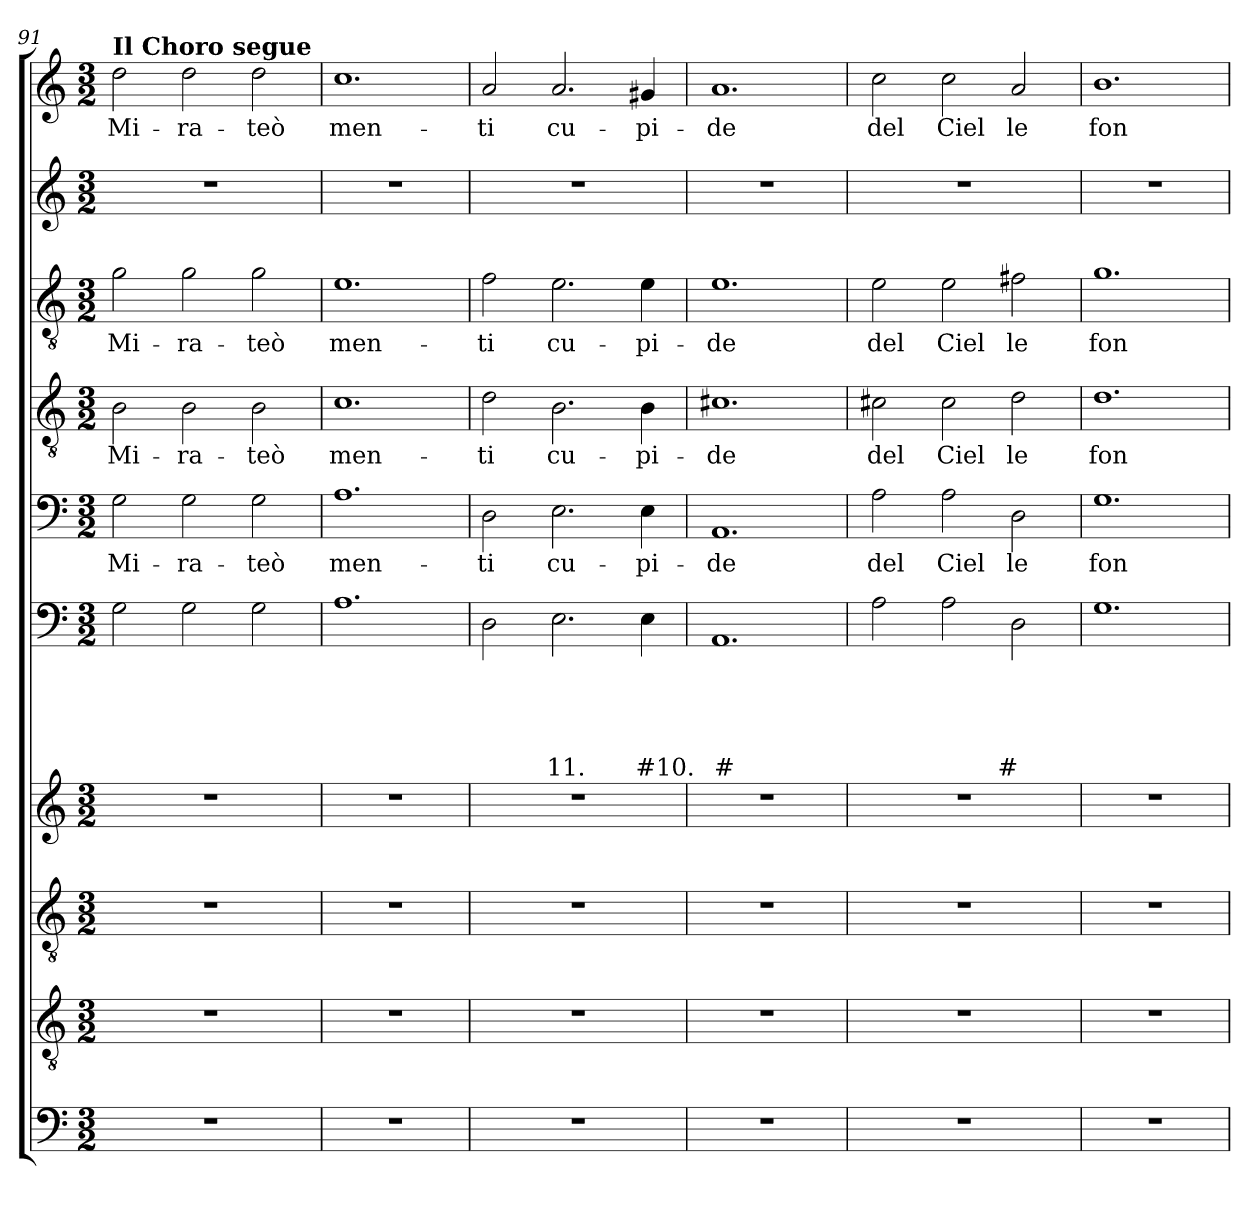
**kern	**kern	**kern	**kern	**kern	**text	**text	**text	**text	**text	**kern	**text	**kern	**text	**kern	**text	**kern	**kern	**text
*part10	*part9	*part8	*part7	*part6	*part6	*part6	*part6	*part6	*part6	*part5	*part5	*part4	*part4	*part3	*part3	*part2	*part1	*part1
*staff10	*staff9	*staff8	*staff7	*staff6	*staff6	*staff6	*staff6	*staff6	*staff6	*staff5	*staff5	*staff4	*staff4	*staff3	*staff3	*staff2	*staff1	*staff1
*clefF4	*clefGv2	*clefGv2	*clefG2	*clefF4	*	*	*	*	*	*clefF4	*	*clefGv2	*	*clefGv2	*	*clefG2	*clefG2	*
*k[]	*k[]	*k[]	*k[]	*k[]	*	*	*	*	*	*k[]	*	*k[]	*	*k[]	*	*k[]	*k[]	*
*C:	*C:	*C:	*C:	*C:	*	*	*	*	*	*C:	*	*C:	*	*C:	*	*C:	*C:	*
*M3/2	*M3/2	*M3/2	*M3/2	*M3/2	*	*	*	*	*	*M3/2	*	*M3/2	*	*M3/2	*	*M3/2	*M3/2	*
=91	=91	=91	=91	=91	=91	=91	=91	=91	=91	=91	=91	=91	=91	=91	=91	=91	=91	=91
!	!	!	!	!	!	!	!	!	!	!	!	!	!	!	!	!	!LO:TX:a:B:t=Il Choro segue	!
1.r	1.r	1.r	1.r	2G\	.	.	.	.	.	2G\	Mi-	2B\	Mi-	2g\	Mi-	1.r	2dd\	Mi-
.	.	.	.	2G\	.	.	.	.	.	2G\	-ra-	2B\	-ra-	2g\	-ra-	.	2dd\	-ra-
.	.	.	.	2G\	.	.	.	.	.	2G\	-teò	2B\	-teò	2g\	-teò	.	2dd\	-teò
=92	=92	=92	=92	=92	=92	=92	=92	=92	=92	=92	=92	=92	=92	=92	=92	=92	=92	=92
1.r	1.r	1.r	1.r	1.A	.	.	.	.	.	1.A	men-	1.c	men-	1.e	men-	1.r	1.cc	men-
=93	=93	=93	=93	=93	=93	=93	=93	=93	=93	=93	=93	=93	=93	=93	=93	=93	=93	=93
1.r	1.r	1.r	1.r	2D\	.	.	.	.	.	2D\	-ti	2d\	-ti	2f\	-ti	1.r	2a/	-ti
.	.	.	.	2.E\	.	.	.	.	11.	2.E\	cu-	2.B\	cu-	2.e\	cu-	.	2.a/	cu-
.	.	.	.	4E\	.	.	.	.	#10.	4E\	-pi-	4B\	-pi-	4e\	-pi-	.	4g#X/	-pi-
=94	=94	=94	=94	=94	=94	=94	=94	=94	=94	=94	=94	=94	=94	=94	=94	=94	=94	=94
1.r	1.r	1.r	1.r	1.AA	.	.	.	.	#	1.AA	-de	1.c#X	-de	1.e	-de	1.r	1.a	-de
!!LO:PB:g=z
=95	=95	=95	=95	=95	=95	=95	=95	=95	=95	=95	=95	=95	=95	=95	=95	=95	=95	=95
1.r	1.r	1.r	1.r	2A\	.	.	.	.	.	2A\	del	2c#X\	del	2e\	del	1.r	2cc\	del
.	.	.	.	2A\	.	.	.	.	.	2A\	Ciel	2c#\	Ciel	2e\	Ciel	.	2cc\	Ciel
.	.	.	.	2D\	.	.	.	.	#	2D\	le	2d\	le	2f#X\	le	.	2a/	le
=96	=96	=96	=96	=96	=96	=96	=96	=96	=96	=96	=96	=96	=96	=96	=96	=96	=96	=96
1.r	1.r	1.r	1.r	1.G	.	.	.	.	.	1.G	fon-	1.d	fon-	1.g	fon-	1.r	1.b	fon-
=	=	=	=	=	=	=	=	=	=	=	=	=	=	=	=	=	=	=
*-	*-	*-	*-	*-	*-	*-	*-	*-	*-	*-	*-	*-	*-	*-	*-	*-	*-	*-
